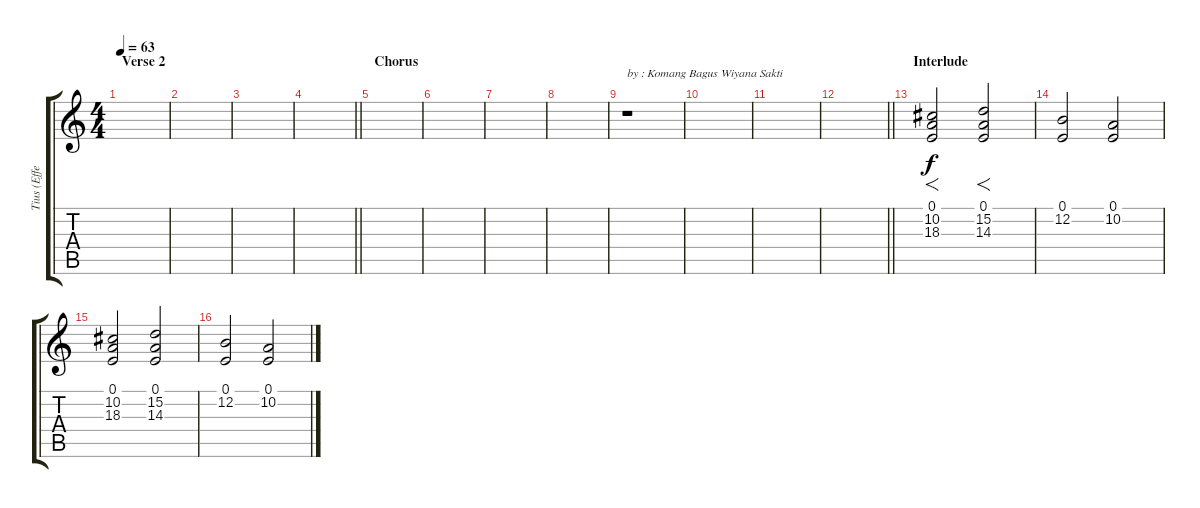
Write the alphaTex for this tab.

\track ("Tius (Effect)" "Tius (Effe") {instrument pad4choir}
\staff {score tabs}
\tuning (E4 B3 G3 D3 A2 E2) {hide}
\ts (4 4)
\section ("" "Verse 2")
\tempo 63
\clef g2
\ks c
|
|
|
\barLineRight lightlight
|
\section ("" "Chorus")
|
|
|
|
r.1{txt "by : Komang Bagus Wiyana Sakti"} |
|
|
\barLineRight lightlight
|
\section ("" "Interlude")
(0.1 10.2 18.3).2{f} (0.1 15.2 14.3).2{f} |
(0.1 12.2).2 (0.1 10.2).2 |
(0.1 10.2 18.3).2 (0.1 15.2 14.3).2 |
(0.1 12.2).2 (0.1 10.2).2
